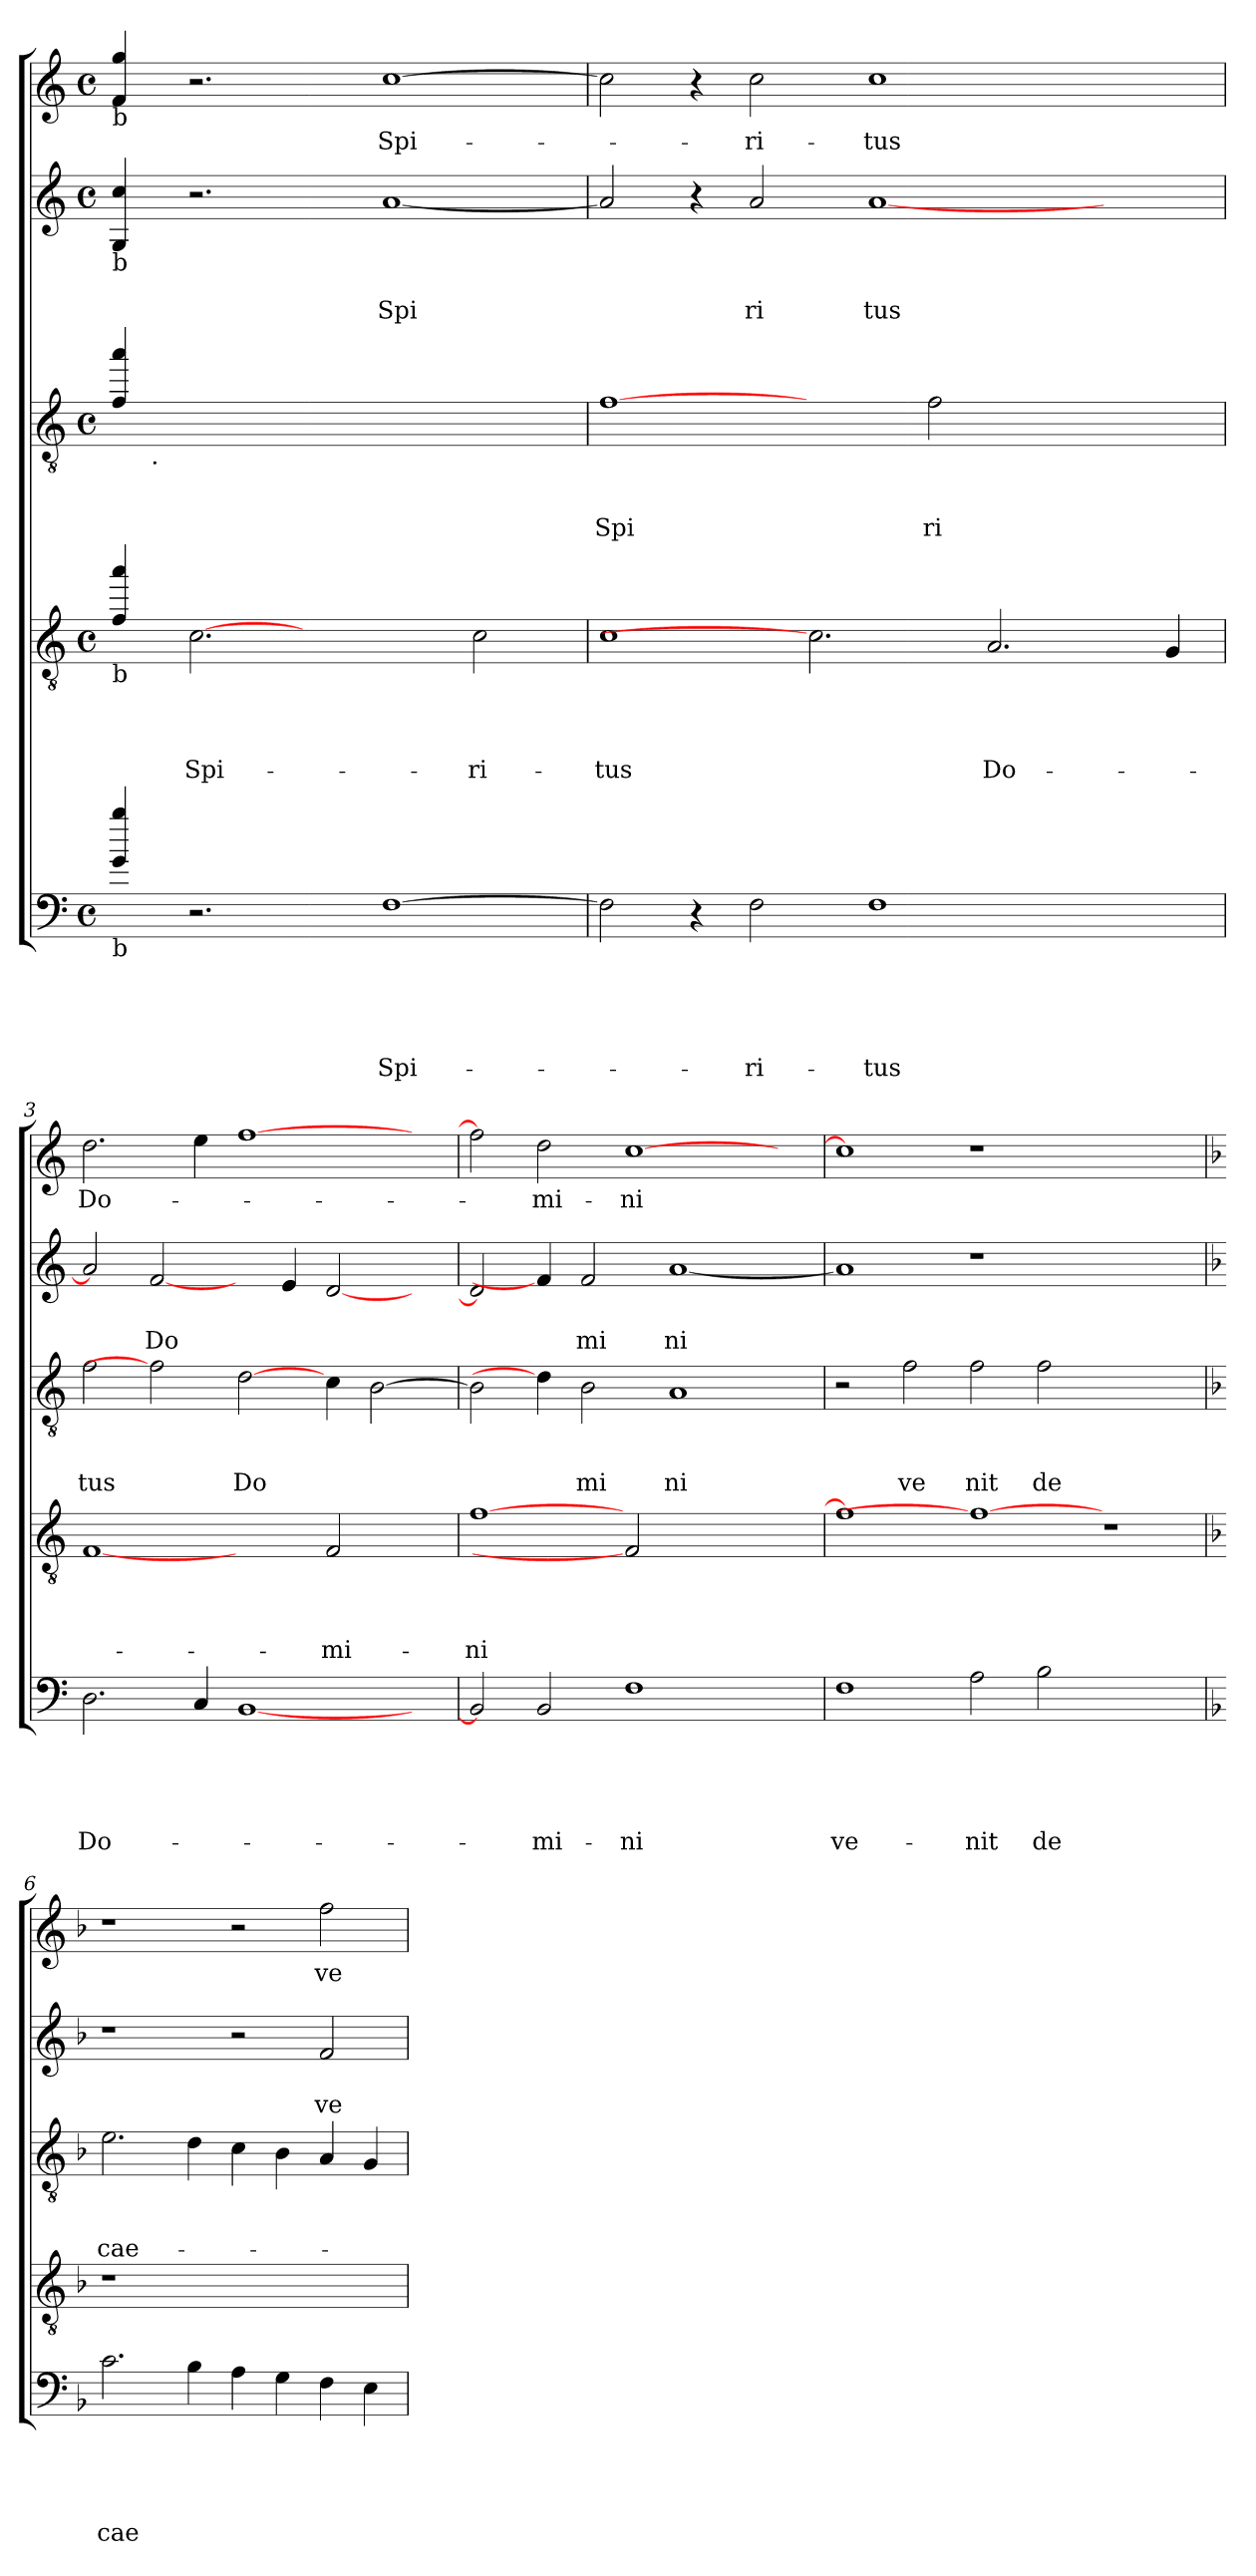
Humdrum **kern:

**kern	**text	**text	**text	**text	**text	**kern	**text	**text	**text	**text	**kern	**text	**text	**text	**kern	**text	**text	**kern	**text
*part5	*part5	*part5	*part5	*part5	*part5	*part4	*part4	*part4	*part4	*part4	*part3	*part3	*part3	*part3	*part2	*part2	*part2	*part1	*part1
*staff5	*staff5	*staff5	*staff5	*staff5	*staff5	*staff4	*staff4	*staff4	*staff4	*staff4	*staff3	*staff3	*staff3	*staff3	*staff2	*staff2	*staff2	*staff1	*staff1
!!LO:PB:g=z
*clefF4	*	*	*	*	*	*clefGv2	*	*	*	*	*clefGv2	*	*	*	*clefG2	*	*	*clefG2	*
*k[]	*	*	*	*	*	*k[]	*	*	*	*	*k[]	*	*	*	*k[]	*	*	*k[]	*
*C:	*	*	*	*	*	*C:	*	*	*	*	*C:	*	*	*	*C:	*	*	*C:	*
*M4/4	*	*	*	*	*	*M4/4	*	*	*	*	*M4/4	*	*	*	*M4/4	*	*	*M4/4	*
*met(c)	*	*	*	*	*	*met(c)	*	*	*	*	*met(c)	*	*	*	*met(c)	*	*	*met(c)	*
=1	=1	=1	=1	=1	=1	=1	=1	=1	=1	=1	=1	=1	=1	=1	=1	=1	=1	=1	=1
!	!	!	!	!	!	!	!	!	!	!	!	!	!	!	!	!	!	!LO:TX:b:t=b	!
!	!	!	!	!	!	!	!	!	!	!	!	!	!	!	!LO:TX:b:t=b	!	!	!	!
!	!	!	!	!	!	!	!	!	!	!	!LO:TX:b:t=b	!	!	!	!	!	!	!	!
!	!	!	!	!	!	!LO:TX:b:t=b	!	!	!	!	!	!	!	!	!	!	!	!	!
!LO:TX:b:t=b	!	!	!	!	!	!	!	!	!	!	!	!	!	!	!	!	!	!	!
*	*	*	*	*	*	*	*	*	*	*	*^	*	*	*	*	*	*	*	*
4g/ 4bb/	.	.	.	.	.	4f/ 4aa/	.	.	.	.	4f/ 4aa/	8ryy	.	.	.	4G/ 4cc/	.	.	4f/ 4gg/	.
!	!	!	!	!	!	!	!	!	!	!	!	!LO:TX:b:t=.	!	!	!	!	!	!	!	!
.	.	.	.	.	.	.	.	.	.	.	.	1ryy	.	.	.	.	.	.	.	.
!	!	!	!	!	!	!	!	!	!	!LO:LY:b	!	!	!	!	!	!	!	!	!	!
2.r	.	.	.	.	.	[2.c	.	.	.	Spi-	0ryy	.	.	.	.	2.r	.	.	2.r	.
4ryy	.	.	.	.	.	2.ryy	.	.	.	.	.	.	.	.	.	4ryy	.	.	4ryy	.
.	.	.	.	.	.	.	.	.	.	.	.	1ryy	.	.	.	.	.	.	.	.
!	!	!	!	!	!LO:LY:b	!	!	!	!	!	!	!	!	!	!	!	!	!LO:LY:b	!	!LO:LY:b
[>1F	.	.	.	.	Spi-	.	.	.	.	.	.	.	.	.	.	[<1a	.	Spi	[>1cc	Spi-
!	!	!	!	!	!	!	!	!	!	!LO:LY:b	!	!	!	!	!	!	!	!	!	!
.	.	.	.	.	.	2c\	.	.	.	-ri-	.	.	.	.	.	.	.	.	.	.
.	.	.	.	.	.	.	.	.	.	.	.	8ryy	.	.	.	.	.	.	.	.
=2	=2	=2	=2	=2	=2	=2	=2	=2	=2	=2	=2	=2	=2	=2	=2	=2	=2	=2	=2	=2
!	!	!	!	!	!	!	!	!	!	!LO:LY:b	!	!	!	!	!LO:LY:b	!	!	!	!	!
*	*	*	*	*	*	*	*	*	*	*	*v	*v	*	*	*	*	*	*	*	*
2F\]	.	.	.	.	.	1c	.	.	.	-tus	[1f	.	.	Spi	2a/]	.	.	2cc\]	.
4r	.	.	.	.	.	.	.	.	.	.	.	.	.	.	4r	.	.	4r	.
!	!	!	!	!	!LO:LY:b	!	!	!	!	!	!	!	!	!	!	!	!LO:LY:b	!	!LO:LY:b
2F\	.	.	.	.	-ri-	.	.	.	.	.	.	.	.	.	2a/	.	ri	2cc\	-ri-
.	.	.	.	.	.	2.c]	.	.	.	.	2ryy	.	.	.	.	.	.	.	.
!	!	!	!	!	!LO:LY:b	!	!	!	!	!	!	!	!	!	!	!	!LO:LY:b	!	!LO:LY:b
1F	.	.	.	.	-tus	.	.	.	.	.	.	.	.	.	[<1a	.	tus	1cc	-tus
!	!	!	!	!	!	!	!	!	!	!	!	!	!	!LO:LY:b	!	!	!	!	!
.	.	.	.	.	.	.	.	.	.	.	2f\	.	.	ri	.	.	.	.	.
!	!	!	!	!	!	!	!	!	!	!LO:LY:b	!	!	!	!	!	!	!	!	!
.	.	.	.	.	.	2.A/	.	.	.	Do-	.	.	.	.	.	.	.	.	.
.	.	.	.	.	.	.	.	.	.	.	2.ryy	.	.	.	.	.	.	.	.
2ryy	.	.	.	.	.	.	.	.	.	.	.	.	.	.	2ryy	.	.	2ryy	.
.	.	.	.	.	.	4G/	.	.	.	.	.	.	.	.	.	.	.	.	.
=3	=3	=3	=3	=3	=3	=3	=3	=3	=3	=3	=3	=3	=3	=3	=3	=3	=3	=3	=3
!	!	!	!	!	!LO:LY:b	!	!	!	!	!	!	!	!	!LO:LY:b	!	!	!	!	!LO:LY:b
2.D\	.	.	.	.	Do-	[1F	.	.	.	.	2f\	.	.	tus	2a/]	.	.	2.dd\	Do-
!	!	!	!	!	!	!	!	!	!	!	!	!	!	!	!	!	!LO:LY:b	!	!
.	.	.	.	.	.	.	.	.	.	.	2f]	.	.	.	[2f/	.	Do	.	.
4C/	.	.	.	.	.	.	.	.	.	.	.	.	.	.	.	.	.	4ee\	.
!	!	!	!	!	!	!	!	!	!	!	!	!	!	!LO:LY:b	!	!	!	!	!
[<1BB	.	.	.	.	.	2ryy	.	.	.	.	[2d\	.	.	Do	4ryy	.	.	[>1ff	.
.	.	.	.	.	.	.	.	.	.	.	.	.	.	.	4e/	.	.	.	.
!	!	!	!	!	!	!	!	!	!	!LO:LY:b	!	!	!	!	!	!	!	!	!
.	.	.	.	.	.	2F/	.	.	.	-mi-	4c\	.	.	.	[<2d/	.	.	.	.
.	.	.	.	.	.	.	.	.	.	.	[>2B\	.	.	.	.	.	.	.	.
4ryy	.	.	.	.	.	4ryy	.	.	.	.	.	.	.	.	4ryy	.	.	4ryy	.
=4	=4	=4	=4	=4	=4	=4	=4	=4	=4	=4	=4	=4	=4	=4	=4	=4	=4	=4	=4
!	!	!	!	!	!	!	!	!	!	!LO:LY:b	!	!	!	!	!	!	!	!	!
2BB/]	.	.	.	.	.	[>1f	.	.	.	-ni	2B\]	.	.	.	2d/]	.	.	2ff\]	.
!	!	!	!	!	!LO:LY:b	!	!	!	!	!	!	!	!	!	!	!	!	!	!LO:LY:b
2BB/	.	.	.	.	-mi-	.	.	.	.	.	4d\]	.	.	.	4f/]	.	.	2dd\	-mi-
!	!	!	!	!	!	!	!	!	!	!	!	!	!	!LO:LY:b	!	!	!LO:LY:b	!	!
.	.	.	.	.	.	.	.	.	.	.	2B\	.	.	mi	2f/	.	mi	.	.
!	!	!	!	!	!LO:LY:b	!	!	!	!	!	!	!	!	!	!	!	!	!	!LO:LY:b
1F	.	.	.	.	-ni	2F]	.	.	.	.	.	.	.	.	.	.	.	[>1cc	-ni
!	!	!	!	!	!	!	!	!	!	!	!	!	!	!LO:LY:b	!	!	!LO:LY:b	!	!
.	.	.	.	.	.	.	.	.	.	.	1A	.	.	ni	[<1a	.	ni	.	.
.	.	.	.	.	.	2.ryy	.	.	.	.	.	.	.	.	.	.	.	.	.
4ryy	.	.	.	.	.	.	.	.	.	.	.	.	.	.	.	.	.	4ryy	.
=5	=5	=5	=5	=5	=5	=5	=5	=5	=5	=5	=5	=5	=5	=5	=5	=5	=5	=5	=5
!	!	!	!	!	!LO:LY:b	!	!	!	!	!	!	!	!	!	!	!	!	!	!
1F	.	.	.	.	ve-	1f]	.	.	.	.	2r	.	.	.	1a]	.	.	1cc]	.
!	!	!	!	!	!	!	!	!	!	!	!	!	!	!LO:LY:b	!	!	!	!	!
.	.	.	.	.	.	.	.	.	.	.	2f\	.	.	ve	.	.	.	.	.
!	!	!	!	!	!LO:LY:b	!	!	!	!	!	!	!	!	!LO:LY:b	!	!	!	!	!
2A\	.	.	.	.	-nit	1f_	.	.	.	.	2f\	.	.	nit	1r	.	.	1r	.
!	!	!	!	!	!LO:LY:b	!	!	!	!	!	!	!	!	!LO:LY:b	!	!	!	!	!
2B\	.	.	.	.	de	.	.	.	.	.	2f\	.	.	de	.	.	.	.	.
1ryy	.	.	.	.	.	1r	.	.	.	.	1ryy	.	.	.	1ryy	.	.	1ryy	.
!!LO:LB:g=z
=6	=6	=6	=6	=6	=6	=6	=6	=6	=6	=6	=6	=6	=6	=6	=6	=6	=6	=6	=6
*k[b-]	*	*	*	*	*	*k[b-]	*	*	*	*	*k[b-]	*	*	*	*k[b-]	*	*	*k[b-]	*
*F:	*	*	*	*	*	*F:	*	*	*	*	*F:	*	*	*	*F:	*	*	*F:	*
!	!	!	!	!	!LO:LY:b	!	!	!	!	!	!	!	!	!LO:LY:b	!	!	!	!	!
2.c\	.	.	.	.	cae	1r	.	.	.	.	2.e\	.	.	cae-	1r	.	.	1r	.
4B-\	.	.	.	.	.	.	.	.	.	.	4d\	.	.	.	.	.	.	.	.
4A\	.	.	.	.	.	1ryy	.	.	.	.	4c\	.	.	.	2r	.	.	2r	.
4G\	.	.	.	.	.	.	.	.	.	.	4B-\	.	.	.	.	.	.	.	.
!	!	!	!	!	!	!	!	!	!	!	!	!	!	!	!	!	!LO:LY:b	!	!LO:LY:b
4F\	.	.	.	.	.	.	.	.	.	.	4A/	.	.	.	2f/	.	ve-	2ff\	ve-
4E\	.	.	.	.	.	.	.	.	.	.	4G/	.	.	.	.	.	.	.	.
=	=	=	=	=	=	=	=	=	=	=	=	=	=	=	=	=	=	=	=
*-	*-	*-	*-	*-	*-	*-	*-	*-	*-	*-	*-	*-	*-	*-	*-	*-	*-	*-	*-
